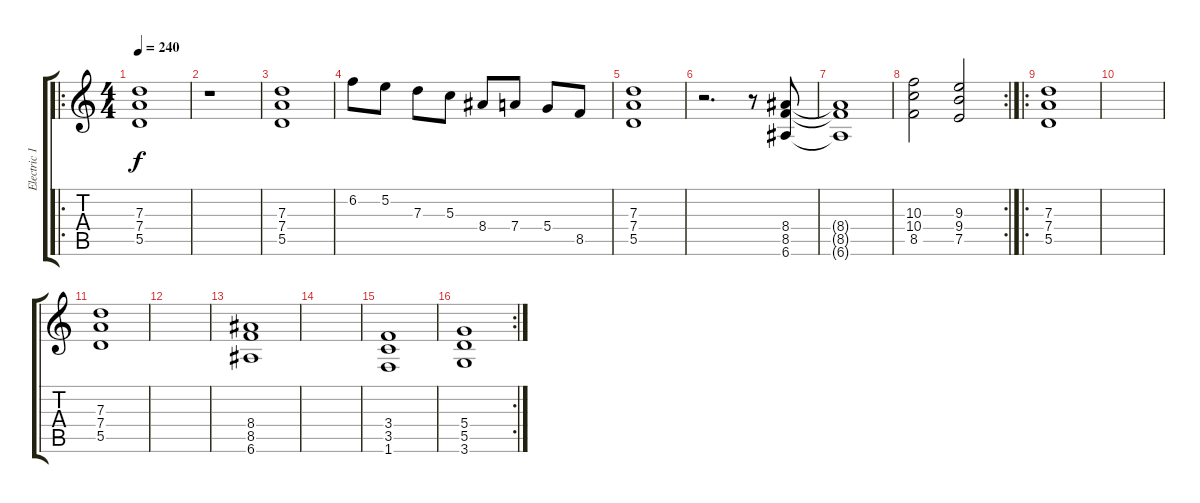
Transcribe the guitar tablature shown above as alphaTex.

\track ("Electric 1" "Electric 1") {instrument overdrivenguitar}
\staff {score tabs}
\tuning (E4 B3 G3 D3 A2 E2) {hide}
\ro
\ts (4 4)
\tempo 240
\clef g2
\ks c
(7.3 7.4 5.5).1{dy f} |
r.1 |
(7.3 7.4 5.5).1 |
6.2.8 5.2.8 7.3.8 5.3.8 8.4.8 7.4.8 5.4.8 8.5.8 |
(7.3 7.4 5.5).1 |
r.2{d} r.8 (8.4 8.5 6.6).8 |
(8.4{t} 8.5{t} 6.6{t}).1 |
\rc 2
(10.3 10.4 8.5).2 (9.3 9.4 7.5).2 |
\ro
(7.3 7.4 5.5).1 |
|
(7.3 7.4 5.5).1 |
|
(8.4 8.5 6.6).1 |
|
(3.4 3.5 1.6).1 |
\rc 2
(5.4 5.5 3.6).1
